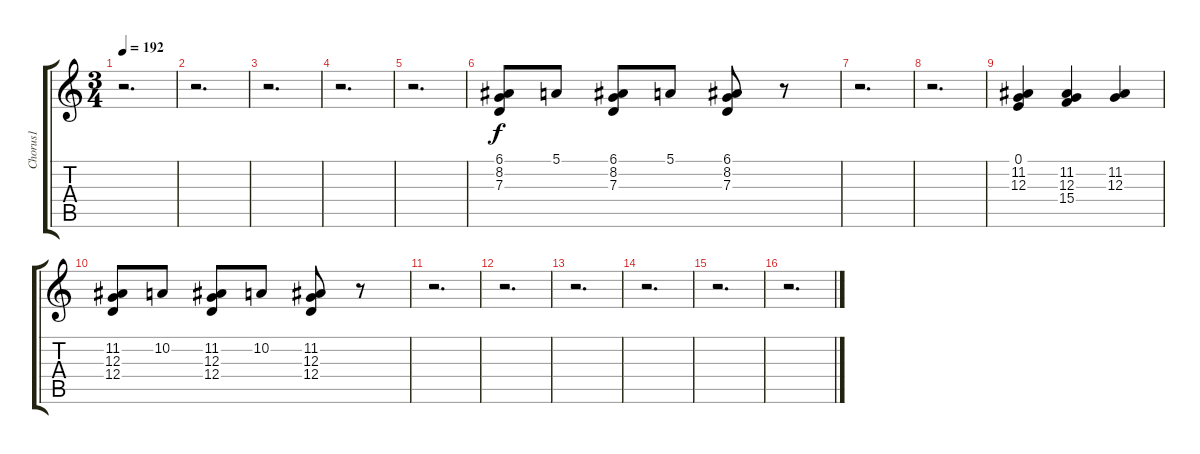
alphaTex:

\track ("Chorus1" "Chorus1") {instrument choiraahs}
\staff {score tabs}
\tuning (E4 B3 G3 D3 A2 E2) {hide}
\ts (3 4)
\tempo 192
\clef g2
\ks c
r.2{d dy f} |
r.2{d} |
r.2{d} |
r.2{d} |
r.2{d} |
(6.1 8.2 7.3).8 5.1.8 (6.1 8.2 7.3).8 5.1.8 (6.1 8.2 7.3).8 r.8 |
r.2{d} |
r.2{d} |
(0.1 11.2 12.3).4 (11.2 12.3 15.4).4 (11.2 12.3).4 |
(11.2 12.3 12.4).8 10.2.8 (11.2 12.3 12.4).8 10.2.8 (11.2 12.3 12.4).8 r.8 |
r.2{d} |
r.2{d} |
r.2{d} |
r.2{d} |
r.2{d} |
r.2{d}
